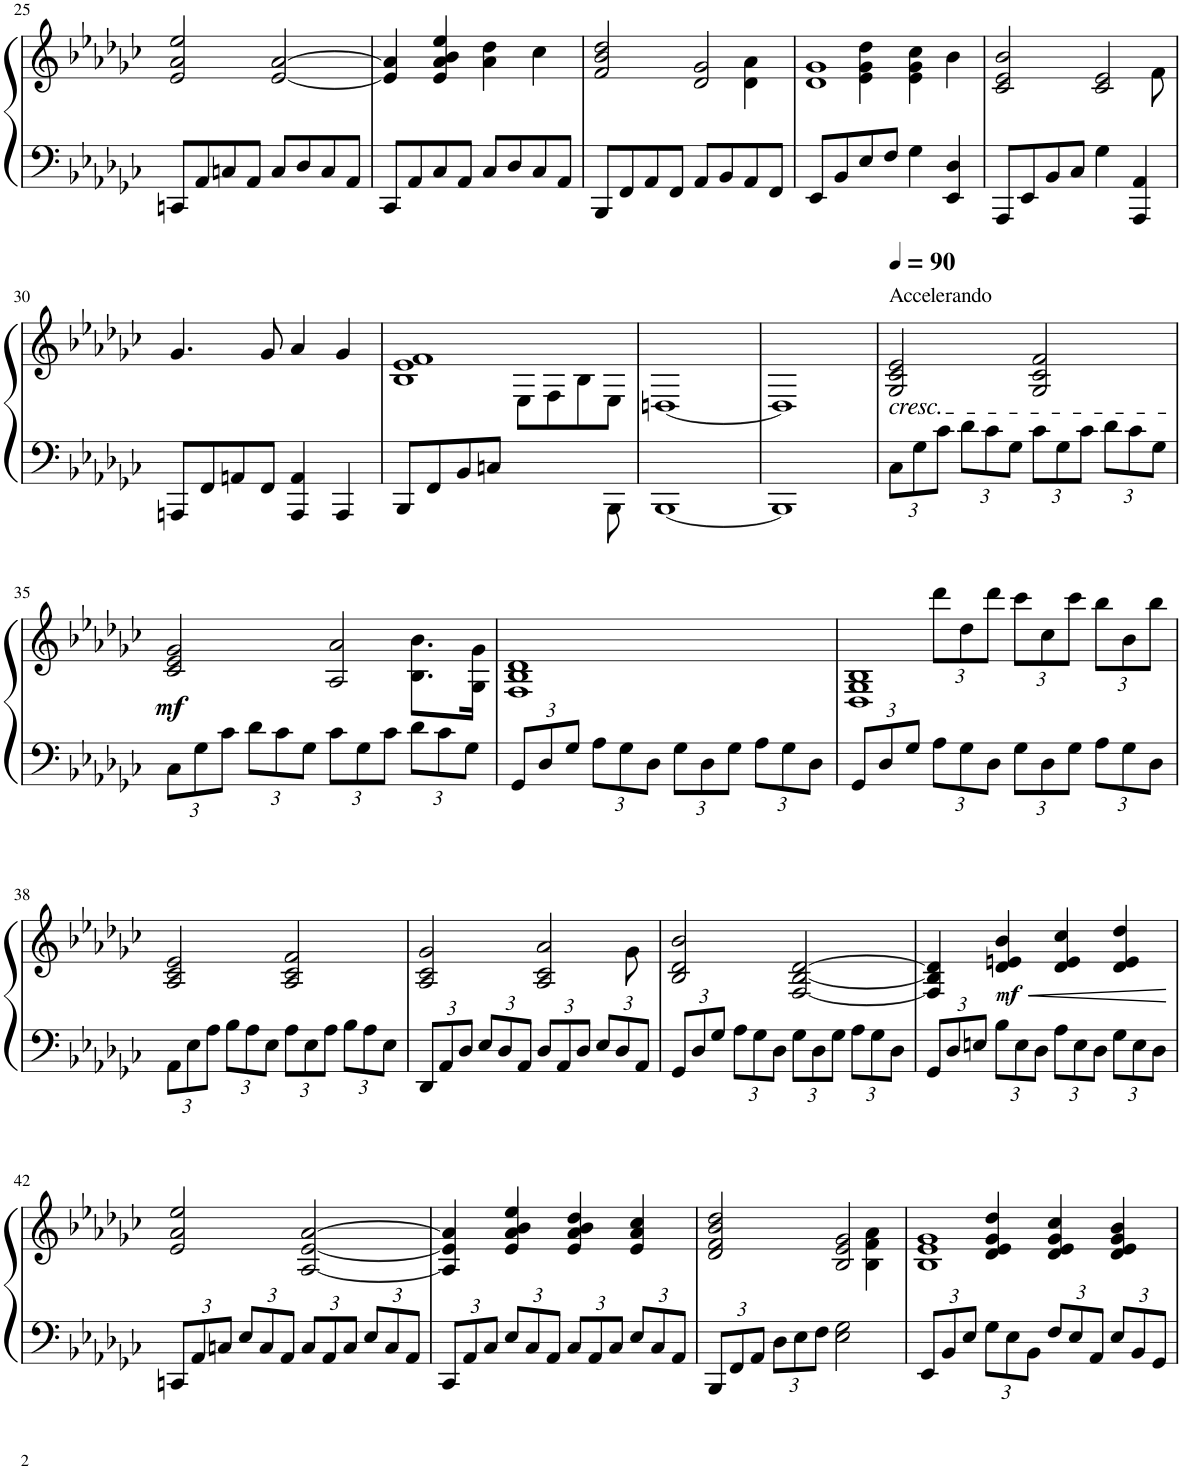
**kern	**kern	**dynam
*part1	*part1	*part1
*staff2	*staff1	*staff1/2
*I"Piano	*	*
*I'Pno.	*	*
!!LO:PB:g=z
*clefF4	*clefG2	*
*k[b-e-a-d-g-c-]	*k[b-e-a-d-g-c-]	*
*M4/4	*M4/4	*
=25	=25	=25
8CCn/L	2e-/ 2a-/ 2ee-/	.
8AA-/	.	.
8Cn/	.	.
8AA-/J	.	.
8C/L	[2e-/ [2a-/	.
8D-/	.	.
8C/	.	.
8AA-/J	.	.
=26	=26	=26
8CC-/L	4e-/] 4a-/]	.
8AA-/	.	.
8C-/	4e-/ 4a-/ 4b-/ 4ee-/	.
8AA-/J	.	.
8C-/L	4a-\ 4dd-\	.
8D-/	.	.
8C-/	4cc-\	.
8AA-/J	.	.
=27	=27	=27
*	*^	*
8BBB-/L	2f/ 2b-/ 2dd-/	2ryy	.
8FF/	.	.	.
8AA-/	.	.	.
8FF/J	.	.	.
8AA-/L	2d-/ 2g-/	4ryy	.
8BB-/	.	.	.
8AA-/	.	4d-\ 4a-\	.
8FF/J	.	.	.
=28	=28	=28	=28
8EE-/L	1d- 1g-	4ryy	.
8BB-/	.	.	.
8E-/	.	4e-\ 4g-\ 4dd-\	.
8F/J	.	.	.
4G-\	.	4e-\ 4g-\ 4cc-\	.
4EE-/ 4D-/	.	4b-\	.
=29	=29	=29	=29
8AAA-/L	2c-/ 2e-/ 2b-/	2ryy	.
8EE-/	.	.	.
8BB-/	.	.	.
8C-/J	.	.	.
4G-\	2c-/ 2e-/	4ryy	.
4AAA-/ 4AA-/	.	8ryy	.
.	.	8f\	.
*	*v	*v	*
!!LO:LB:g=z
=30	=30	=30
8AAAn/L	4.g-/	.
8FF/	.	.
8AAn/	.	.
8FF/J	8g-/	.
4AAA/ 4AA/	4a-/	.
4AAA/	4g-/	.
=31	=31	=31
*^	*^	*
8BBB-/L	2ryy	1B- 1e- 1f	2ryy	.
8FF/	.	.	.	.
8BB-/	.	.	.	.
8Cn/J	.	.	.	.
2ryy	4ryy	.	8E-\L	.
.	.	.	8F\	.
.	8ryy	.	8B-\	.
.	8BBB-\	.	8E-\J	.
*v	*v	*	*	*
*	*v	*v	*
=32	=32	=32
[1BBB-	[1Dn	.
=33	=33	=33
1BBB-]	1D]	.
=34	=34	=34
*Xbrackettup	*	*
*	*MM90	*
!	!LO:TX:a:t=Accelerando	!
!	!LO:TX:b:i:t=cresc.	!
12C-\L	2G-/ 2c-/ 2e-/	.
12G-\	.	.
12c-\J	.	.
12d-\L	.	.
12c-\	.	.
12G-\J	.	.
12c-\L	2G-/ 2c-/ 2f/	.
12G-\	.	.
12c-\J	.	.
12d-\L	.	.
12c-\	.	.
12G-\J	.	.
!!LO:LB:g=z
=35	=35	=35
*	*^	*
!	!	!	!LO:DY:b
12C-\L	2c-/ 2e-/ 2g-/	2ryy	mf
12G-\	.	.	.
12c-\J	.	.	.
12d-\L	.	.	.
12c-\	.	.	.
12G-\J	.	.	.
12c-\L	2A-/ 2a-/	4ryy	.
12G-\	.	.	.
12c-\J	.	.	.
12d-\L	.	8.B-\ 8.b-\L	.
12c-\	.	.	.
12G-\J	.	.	.
.	.	16G-\ 16g-\Jk	.
=36	=36	=36	=36
12GG-/L	1F 1B- 1d-	4ryy	.
12D-/	.	.	.
12G-/J	.	.	.
12A-\L	.	4ryy	.
12G-\	.	.	.
12D-\J	.	.	.
12G-\L	.	2ryy	.
12D-\	.	.	.
12G-\J	.	.	.
12A-\L	.	.	.
12G-\	.	.	.
12D-\J	.	.	.
=37	=37	=37	=37
12GG-/L	1D- 1G- 1B-	4ryy	.
12D-/	.	.	.
12G-/J	.	.	.
*	*	*Xbrackettup	*
12A-\L	.	12ddd-\L	.
12G-\	.	12dd-\	.
12D-\J	.	12ddd-\J	.
12G-\L	.	12ccc-\L	.
12D-\	.	12cc-\	.
12G-\J	.	12ccc-\J	.
12A-\L	.	12bb-\L	.
12G-\	.	12b-\	.
12D-\J	.	12bb-\J	.
*	*v	*v	*
!!LO:LB:g=z
=38	=38	=38
12AA-\L	2A-/ 2c-/ 2e-/	.
12E-\	.	.
12A-\J	.	.
12B-\L	.	.
12A-\	.	.
12E-\J	.	.
12A-\L	2A-/ 2c-/ 2f/	.
12E-\	.	.
12A-\J	.	.
12B-\L	.	.
12A-\	.	.
12E-\J	.	.
=39	=39	=39
*	*^	*
12DD-/L	2A-/ 2c-/ 2g-/	2ryy	.
12AA-/	.	.	.
12D-/J	.	.	.
12E-/L	.	.	.
12D-/	.	.	.
12AA-/J	.	.	.
12D-/L	2A-/ 2c-/ 2a-/	4ryy	.
12AA-/	.	.	.
12D-/J	.	.	.
12E-/L	.	8ryy	.
12D-/	.	.	.
.	.	8g-\	.
12AA-/J	.	.	.
*	*v	*v	*
=40	=40	=40
12GG-/L	2B-/ 2d-/ 2b-/	.
12D-/	.	.
12G-/J	.	.
12A-\L	.	.
12G-\	.	.
12D-\J	.	.
12G-\L	[2F/ [2B-/ [2d-/	.
12D-\	.	.
12G-\J	.	.
12A-\L	.	.
12G-\	.	.
12D-\J	.	.
=41	=41	=41
12GG-/L	4F/] 4B-/] 4d-/]	.
12D-/	.	.
12En/J	.	.
!	!	!LO:HP:b
!	!	!LO:DY:n=1:b
12B-\L	4d-/ 4en/ 4b-/	< mf
12E\	.	.
12D-\J	.	.
12A-\L	4d-/ 4e/ 4cc-/	.
12E\	.	.
12D-\J	.	.
12G-\L	4d-/ 4e/ 4dd-/	.
12E\	.	.
12D-\J	.	.
.	.	[
!!LO:LB:g=z
=42	=42	=42
12CCn/L	2e-/ 2a-/ 2ee-/	.
12AA-/	.	.
12Cn/J	.	.
12E-/L	.	.
12C/	.	.
12AA-/J	.	.
12C/L	[2A-/ [2e-/ [2a-/	.
12AA-/	.	.
12C/J	.	.
12E-/L	.	.
12C/	.	.
12AA-/J	.	.
=43	=43	=43
12CC-/L	4A-/] 4e-/] 4a-/]	.
12AA-/	.	.
12C-/J	.	.
12E-/L	4e-/ 4a-/ 4b-/ 4ee-/	.
12C-/	.	.
12AA-/J	.	.
12C-/L	4e-/ 4a-/ 4b-/ 4dd-/	.
12AA-/	.	.
12C-/J	.	.
12E-/L	4e-/ 4a-/ 4cc-/	.
12C-/	.	.
12AA-/J	.	.
=44	=44	=44
*	*^	*
12BBB-/L	2d-/ 2f/ 2b-/ 2dd-/	2ryy	.
12FF/	.	.	.
12AA-/J	.	.	.
12D-\L	.	.	.
12E-\	.	.	.
12F\J	.	.	.
2E-\ 2G-\	2B-/ 2e-/ 2g-/	4ryy	.
.	.	4B-\ 4f\ 4a-\	.
=45	=45	=45	=45
12EE-/L	4ryy	1B- 1e- 1g-	.
12BB-/	.	.	.
12E-/J	.	.	.
12G-\L	4d-/ 4e-/ 4g-/ 4dd-/	.	.
12E-\	.	.	.
12BB-\J	.	.	.
12F/L	4d-/ 4e-/ 4g-/ 4cc-/	.	.
12E-/	.	.	.
12AA-/J	.	.	.
12E-/L	4d-/ 4e-/ 4g-/ 4b-/	.	.
12BB-/	.	.	.
12GG-/J	.	.	.
*	*v	*v	*
=	=	=
*-	*-	*-
